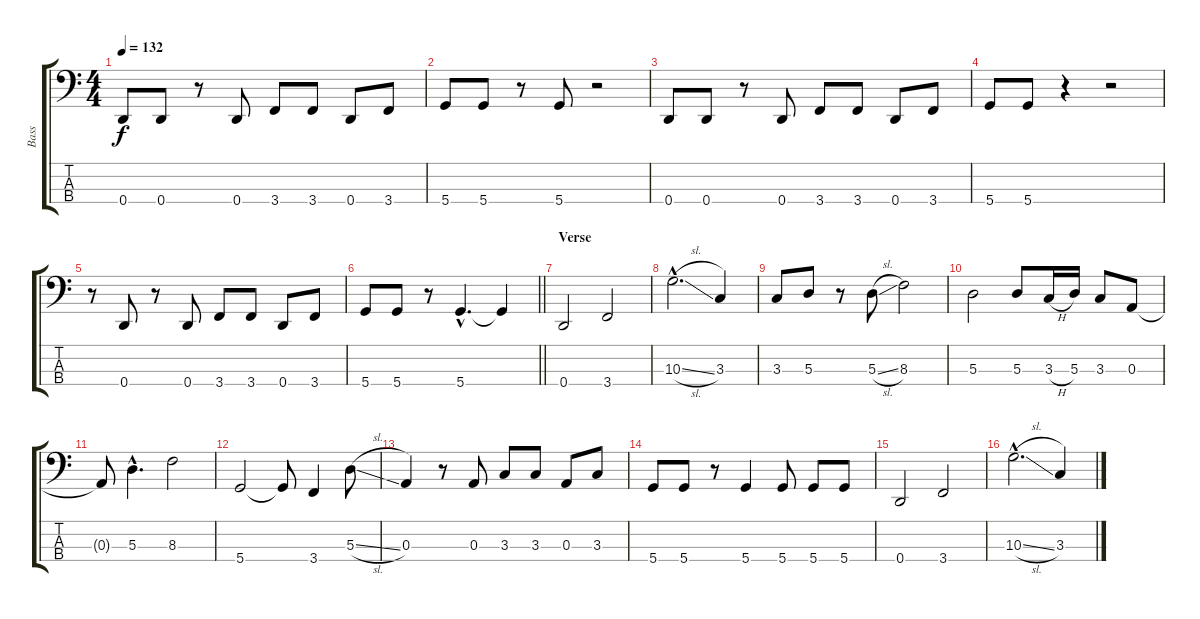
\track ("Bass" "Bass") {instrument electricbassfinger}
\staff {score tabs}
\tuning (G2 D2 A1 D1) {hide}
\ts (4 4)
\tempo 132
\clef f4
\ks c
0.4.8{dy f} 0.4.8 r.8 0.4.8 3.4.8 3.4.8 0.4.8 3.4.8 |
5.4.8 5.4.8 r.8 5.4.8 r.2 |
0.4.8 0.4.8 r.8 0.4.8 3.4.8 3.4.8 0.4.8 3.4.8 |
5.4.8 5.4.8 r.4 r.2 |
r.8 0.4.8 r.8 0.4.8 3.4.8 3.4.8 0.4.8 3.4.8 |
\barLineRight lightlight
5.4.8 5.4.8 r.8 5.4{hac}.4{d} 5.4{t}.4 |
\section ("" "Verse")
0.4.2 3.4.2 |
10.3{sl hac}.2{d} 3.3.4 |
3.3.8 5.3.8 r.8 5.3{sl}.8 8.3.2 |
5.3.2 5.3.8 3.3{h}.16 5.3.16 3.3.8 0.3.8 |
0.3{t}.8 5.3{hac}.4{d} 8.3.2 |
5.4.2 5.4{t}.8 3.4.4 5.3{sl}.8 |
0.3.4 r.8 0.3.8 3.3.8 3.3.8 0.3.8 3.3.8 |
5.4.8 5.4.8 r.8 5.4.4 5.4.8 5.4.8 5.4.8 |
0.4.2 3.4.2 |
10.3{sl hac}.2{d} 3.3.4
